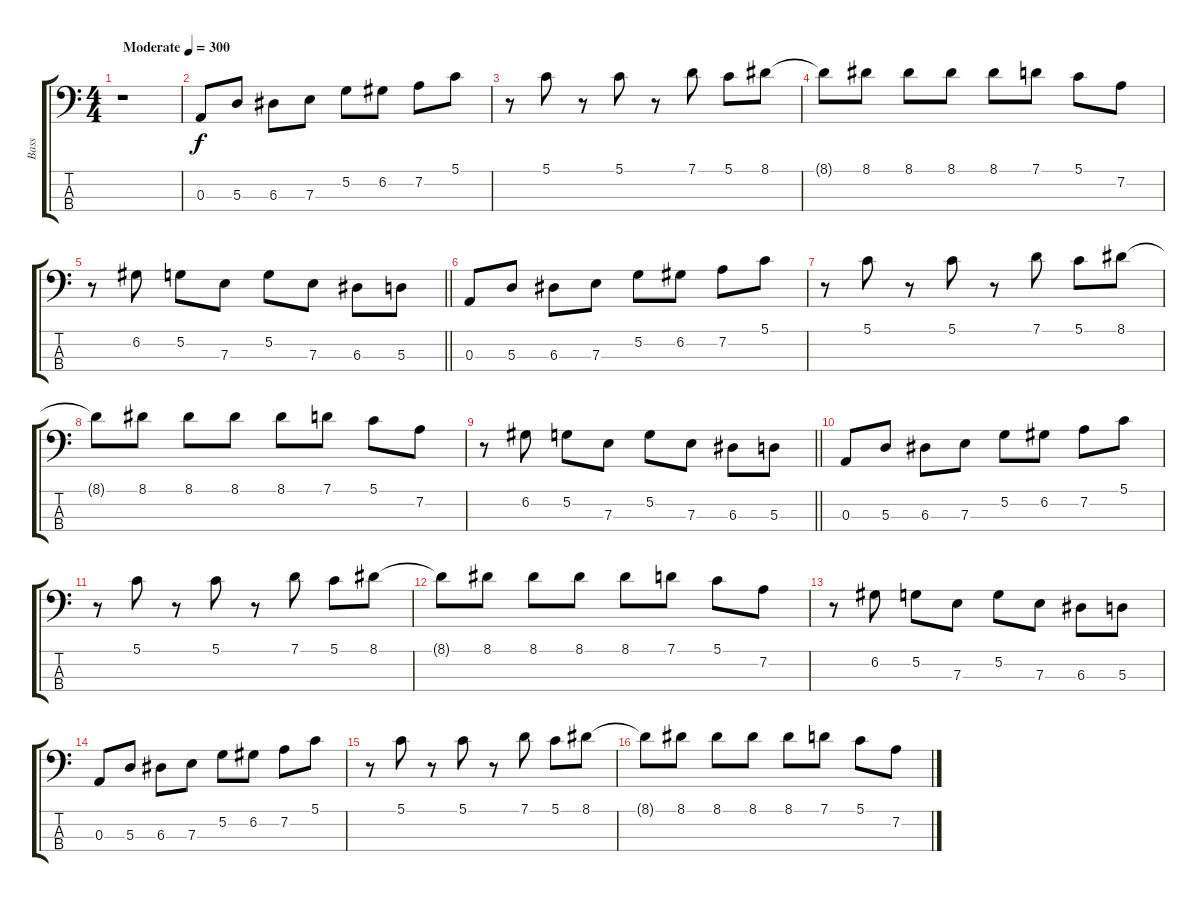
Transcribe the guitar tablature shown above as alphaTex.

\track ("Bass" "Bass") {instrument electricbassfinger}
\staff {score tabs}
\tuning (G2 D2 A1 E1) {hide}
\ts (4 4)
\tempo (300 "Moderate")
\clef f4
\ks c
r.1{dy f instrument electricbassfinger} |
0.3.8 5.3.8 6.3.8 7.3.8 5.2.8 6.2.8 7.2.8 5.1.8 |
r.8 5.1.8 r.8 5.1.8 r.8 7.1.8 5.1.8 8.1.8 |
8.1{t}.8 8.1.8 8.1.8 8.1.8 8.1.8 7.1.8 5.1.8 7.2.8 |
\barLineRight lightlight
r.8 6.2.8 5.2.8 7.3.8 5.2.8 7.3.8 6.3.8 5.3.8 |
0.3.8 5.3.8 6.3.8 7.3.8 5.2.8 6.2.8 7.2.8 5.1.8 |
r.8 5.1.8 r.8 5.1.8 r.8 7.1.8 5.1.8 8.1.8 |
8.1{t}.8 8.1.8 8.1.8 8.1.8 8.1.8 7.1.8 5.1.8 7.2.8 |
\barLineRight lightlight
r.8 6.2.8 5.2.8 7.3.8 5.2.8 7.3.8 6.3.8 5.3.8 |
0.3.8 5.3.8 6.3.8 7.3.8 5.2.8 6.2.8 7.2.8 5.1.8 |
r.8 5.1.8 r.8 5.1.8 r.8 7.1.8 5.1.8 8.1.8 |
8.1{t}.8 8.1.8 8.1.8 8.1.8 8.1.8 7.1.8 5.1.8 7.2.8 |
r.8 6.2.8 5.2.8 7.3.8 5.2.8 7.3.8 6.3.8 5.3.8 |
0.3.8 5.3.8 6.3.8 7.3.8 5.2.8 6.2.8 7.2.8 5.1.8 |
r.8 5.1.8 r.8 5.1.8 r.8 7.1.8 5.1.8 8.1.8 |
8.1{t}.8 8.1.8 8.1.8 8.1.8 8.1.8 7.1.8 5.1.8 7.2.8
